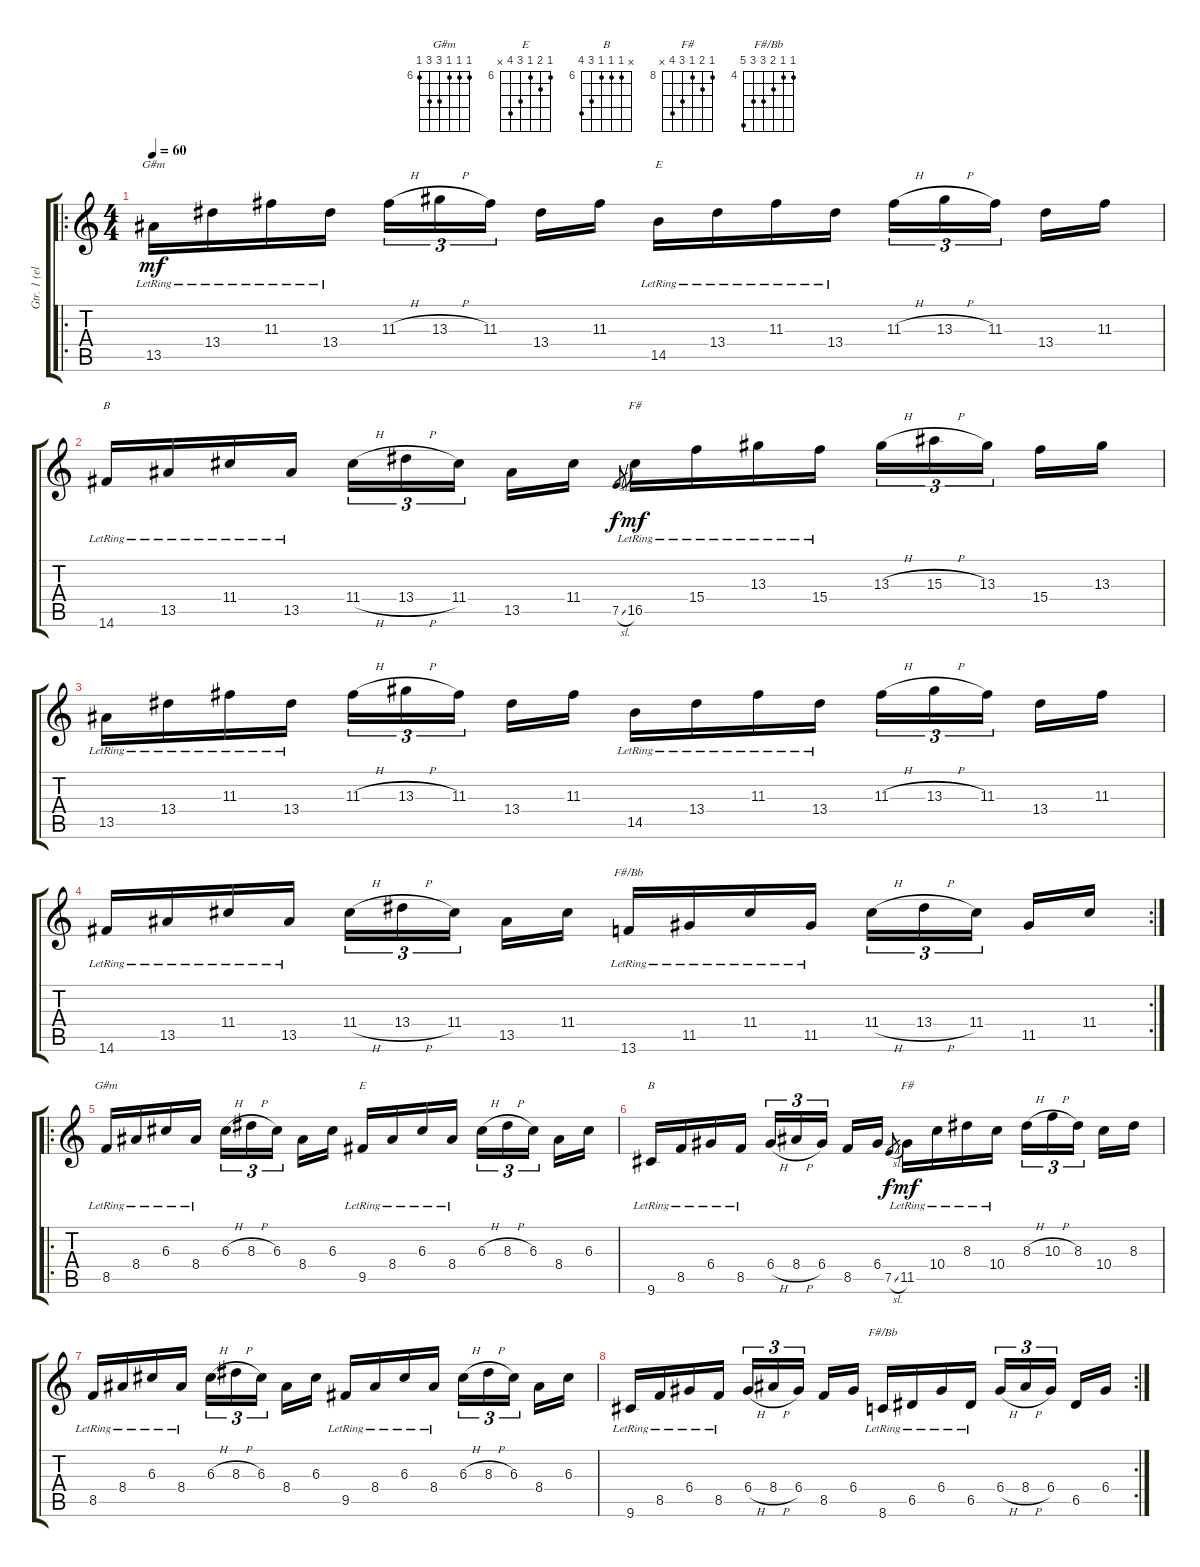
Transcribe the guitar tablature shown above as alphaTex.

\track ("Gtr. 1 (elec.)" "Gtr. 1 (el") {instrument electricguitarclean}
\staff {score tabs}
\tuning (E4 B3 G3 D3 A2 E2) {hide}
\chord ("G#m" 11 11 11 13 13 11) {firstfret 11}
\chord ("E" 11 12 11 13 14 x) {firstfret 11}
\chord ("B" x 11 11 11 13 14) {firstfret 11}
\chord ("F#" 13 14 13 15 16 x) {firstfret 13}
\chord ("F#/Bb" 9 9 10 11 11 13) {firstfret 9}
\chord ("G#m" 6 6 6 8 8 6) {firstfret 6}
\chord ("E" 6 7 6 8 9 x) {firstfret 6}
\chord ("B" x 6 6 6 8 9) {firstfret 6}
\chord ("F#" 8 9 8 10 11 x) {firstfret 8}
\chord ("F#/Bb" 4 4 5 6 6 8) {firstfret 4}
\ro
\ts (4 4)
\tempo 60
\clef g2
\ks c
13.5{lr}.16{ch "G#m" dy mf} 13.4{lr}.16 11.3{lr}.16 13.4{lr}.16 11.3{h}.16{tu (3 2)} 13.3{h}.16{tu (3 2)} 11.3.16{tu (3 2)} 13.4.16 11.3.16 14.5{lr}.16{ch "E"} 13.4{lr}.16 11.3{lr}.16 13.4{lr}.16 11.3{h}.16{tu (3 2)} 13.3{h}.16{tu (3 2)} 11.3.16{tu (3 2)} 13.4.16 11.3.16 |
14.6{lr}.16{ch "B"} 13.5{lr}.16 11.4{lr}.16 13.5{lr}.16 11.4{h}.16{tu (3 2)} 13.4{h}.16{tu (3 2)} 11.4.16{tu (3 2)} 13.5.16 11.4.16 7.5{sl}.8{gr dy f} 16.5{lr}.16{ch "F#" dy mf} 15.4{lr}.16 13.3{lr}.16 15.4{lr}.16 13.3{h}.16{tu (3 2)} 15.3{h}.16{tu (3 2)} 13.3.16{tu (3 2)} 15.4.16 13.3.16 |
13.5{lr}.16 13.4{lr}.16 11.3{lr}.16 13.4{lr}.16 11.3{h}.16{tu (3 2)} 13.3{h}.16{tu (3 2)} 11.3.16{tu (3 2)} 13.4.16 11.3.16 14.5{lr}.16 13.4{lr}.16 11.3{lr}.16 13.4{lr}.16 11.3{h}.16{tu (3 2)} 13.3{h}.16{tu (3 2)} 11.3.16{tu (3 2)} 13.4.16 11.3.16 |
\rc 2
14.6{lr}.16 13.5{lr}.16 11.4{lr}.16 13.5{lr}.16 11.4{h}.16{tu (3 2)} 13.4{h}.16{tu (3 2)} 11.4.16{tu (3 2)} 13.5.16 11.4.16 13.6{lr}.16{ch "F#/Bb"} 11.5{lr}.16 11.4{lr}.16 11.5{lr}.16 11.4{h}.16{tu (3 2)} 13.4{h}.16{tu (3 2)} 11.4.16{tu (3 2)} 11.5.16 11.4.16 |
\ro
8.5{lr}.16{ch "G#m"} 8.4{lr}.16 6.3{lr}.16 8.4{lr}.16 6.3{h}.16{tu (3 2)} 8.3{h}.16{tu (3 2)} 6.3.16{tu (3 2)} 8.4.16 6.3.16 9.5{lr}.16{ch "E"} 8.4{lr}.16 6.3{lr}.16 8.4{lr}.16 6.3{h}.16{tu (3 2)} 8.3{h}.16{tu (3 2)} 6.3.16{tu (3 2)} 8.4.16 6.3.16 |
9.6{lr}.16{ch "B"} 8.5{lr}.16 6.4{lr}.16 8.5{lr}.16 6.4{h}.16{tu (3 2)} 8.4{h}.16{tu (3 2)} 6.4.16{tu (3 2)} 8.5.16 6.4.16 7.5{sl}.8{gr dy f} 11.5{lr}.16{ch "F#" dy mf} 10.4{lr}.16 8.3{lr}.16 10.4{lr}.16 8.3{h}.16{tu (3 2)} 10.3{h}.16{tu (3 2)} 8.3.16{tu (3 2)} 10.4.16 8.3.16 |
8.5{lr}.16 8.4{lr}.16 6.3{lr}.16 8.4{lr}.16 6.3{h}.16{tu (3 2)} 8.3{h}.16{tu (3 2)} 6.3.16{tu (3 2)} 8.4.16 6.3.16 9.5{lr}.16 8.4{lr}.16 6.3{lr}.16 8.4{lr}.16 6.3{h}.16{tu (3 2)} 8.3{h}.16{tu (3 2)} 6.3.16{tu (3 2)} 8.4.16 6.3.16 |
\rc 2
9.6{lr}.16 8.5{lr}.16 6.4{lr}.16 8.5{lr}.16 6.4{h}.16{tu (3 2)} 8.4{h}.16{tu (3 2)} 6.4.16{tu (3 2)} 8.5.16 6.4.16 8.6{lr}.16{ch "F#/Bb"} 6.5{lr}.16 6.4{lr}.16 6.5{lr}.16 6.4{h}.16{tu (3 2)} 8.4{h}.16{tu (3 2)} 6.4.16{tu (3 2)} 6.5.16 6.4.16
